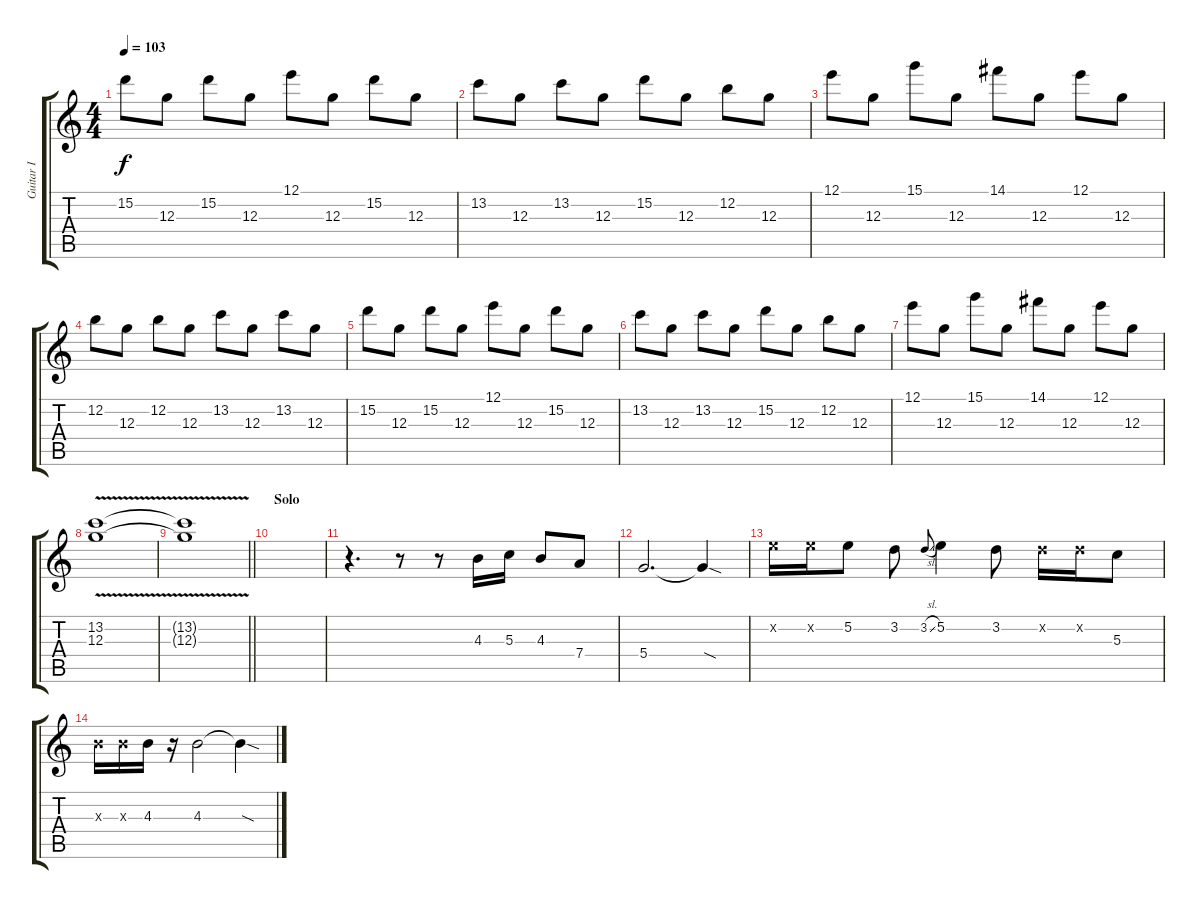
\track ("Guitar I" "Guitar I") {instrument overdrivenguitar}
\staff {score tabs}
\tuning (E4 B3 G3 D3 A2 E2) {hide}
\ts (4 4)
\tempo 103
\clef g2
\ks c
15.2.8{dy f} 12.3.8 15.2.8 12.3.8 12.1.8 12.3.8 15.2.8 12.3.8 |
13.2.8 12.3.8 13.2.8 12.3.8 15.2.8 12.3.8 12.2.8 12.3.8 |
12.1.8 12.3.8 15.1.8 12.3.8 14.1.8 12.3.8 12.1.8 12.3.8 |
12.2.8 12.3.8 12.2.8 12.3.8 13.2.8 12.3.8 13.2.8 12.3.8 |
15.2.8 12.3.8 15.2.8 12.3.8 12.1.8 12.3.8 15.2.8 12.3.8 |
13.2.8 12.3.8 13.2.8 12.3.8 15.2.8 12.3.8 12.2.8 12.3.8 |
12.1.8 12.3.8 15.1.8 12.3.8 14.1.8 12.3.8 12.1.8 12.3.8 |
(13.2{v} 12.3{v}).1 |
\barLineRight lightlight
(13.2{t} 12.3{t}).1 |
\section ("" "Solo")
|
r.4{d} r.8 r.8 4.3.16 5.3.16 4.3.8 7.4.8 |
5.4.2{d} 5.4{sod t}.4 |
5.2{x}.16 5.2{x}.16 5.2.8 3.2.8 3.2{sl}.8{gr onbeat} 5.2.4 3.2.8 3.2{x}.16 3.2{x}.16 5.3.8 |
4.3{x}.16 4.3{x}.16 4.3.16 r.16 4.3.2 4.3{sod t}.4
